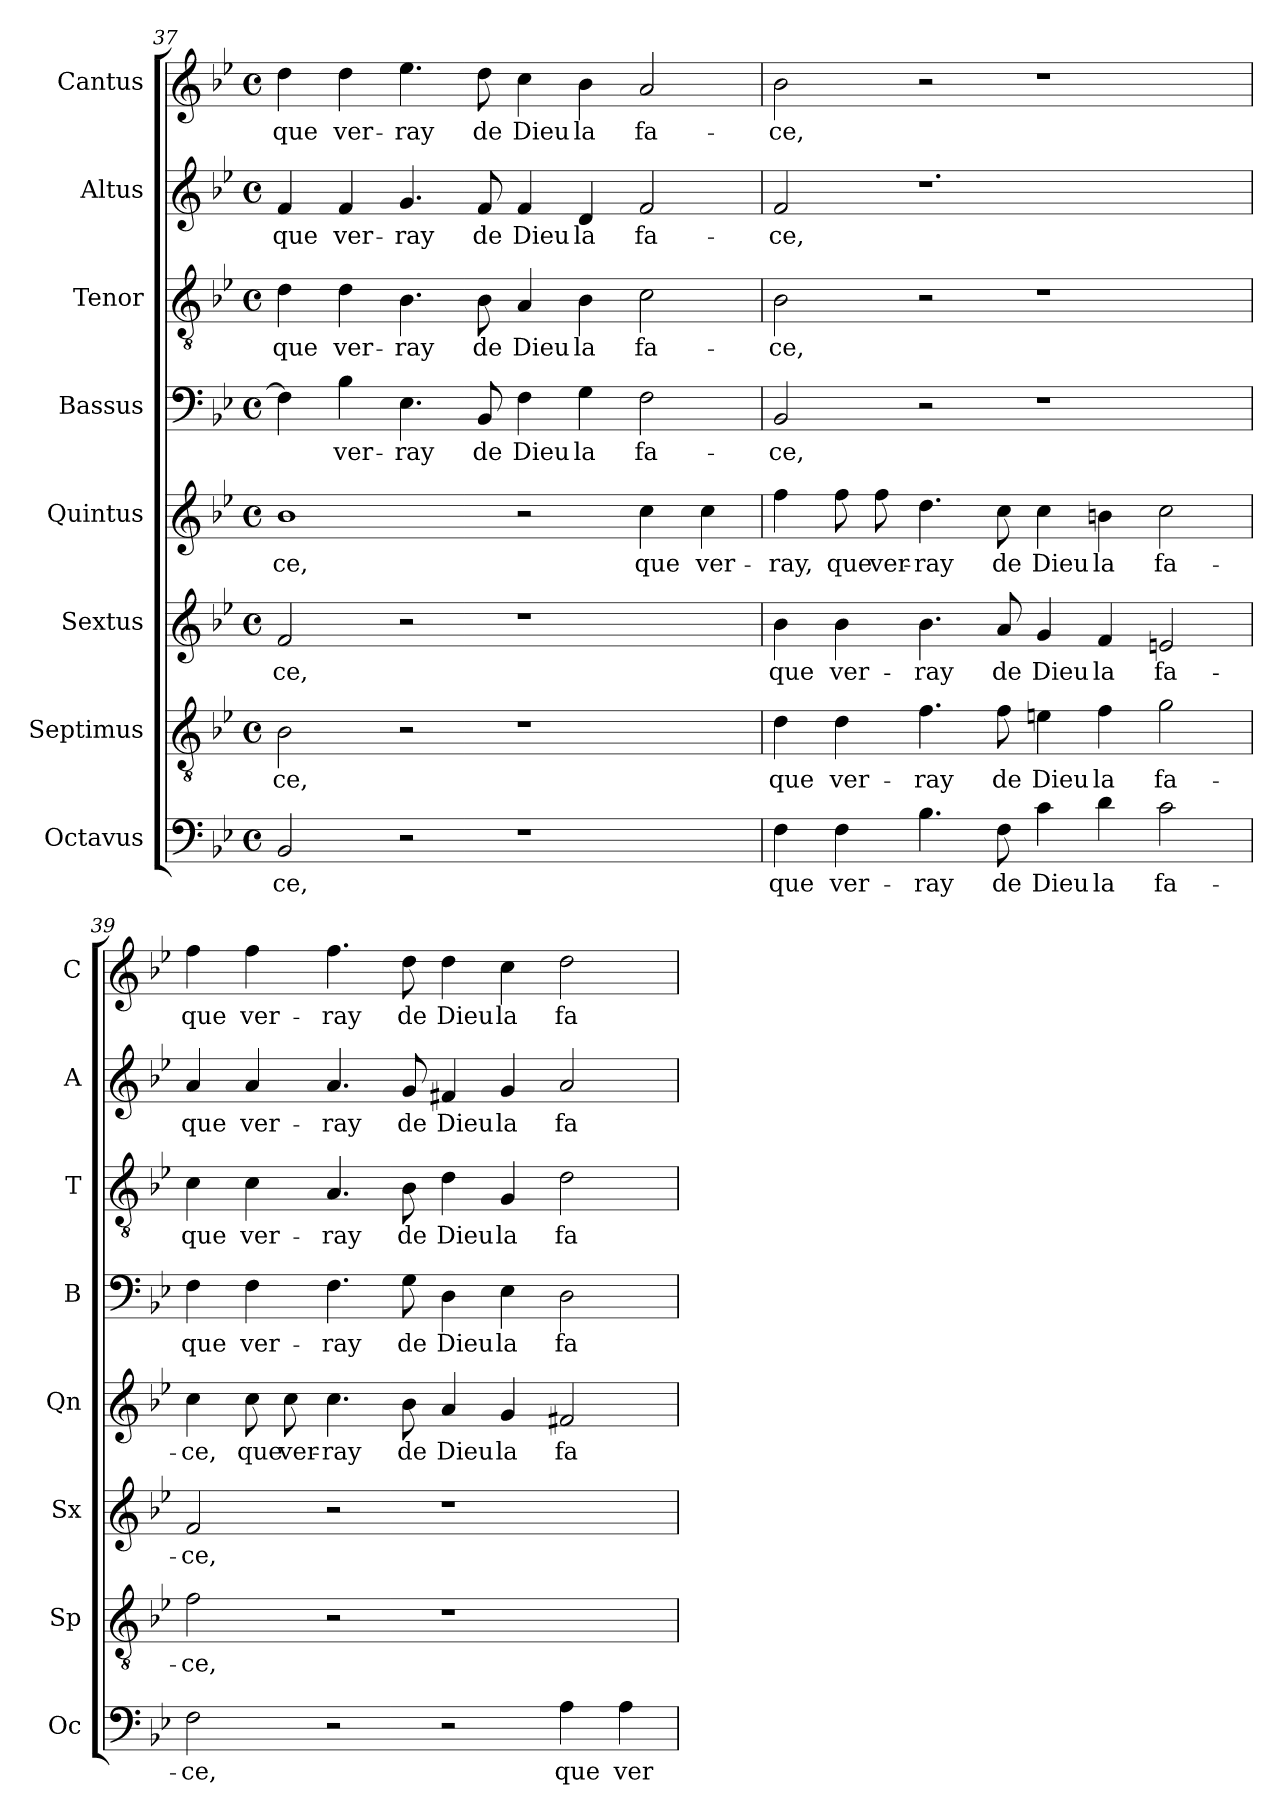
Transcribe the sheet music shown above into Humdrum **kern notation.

**kern	**text	**kern	**text	**kern	**text	**kern	**text	**kern	**text	**kern	**text	**kern	**text	**kern	**text
*part8	*part8	*part7	*part7	*part6	*part6	*part5	*part5	*part4	*part4	*part3	*part3	*part2	*part2	*part1	*part1
*staff8	*staff8	*staff7	*staff7	*staff6	*staff6	*staff5	*staff5	*staff4	*staff4	*staff3	*staff3	*staff2	*staff2	*staff1	*staff1
*I"Octavus	*	*I"Septimus	*	*I"Sextus	*	*I"Quintus	*	*I"Bassus	*	*I"Tenor	*	*I"Altus	*	*I"Cantus	*
*I'Oc	*	*I'Sp	*	*I'Sx	*	*I'Qn	*	*I'B	*	*I'T	*	*I'A	*	*I'C	*
*clefF4	*	*clefGv2	*	*clefG2	*	*clefG2	*	*clefF4	*	*clefGv2	*	*clefG2	*	*clefG2	*
*k[b-e-]	*	*k[b-e-]	*	*k[b-e-]	*	*k[b-e-]	*	*k[b-e-]	*	*k[b-e-]	*	*k[b-e-]	*	*k[b-e-]	*
*B-:	*	*B-:	*	*B-:	*	*B-:	*	*B-:	*	*B-:	*	*B-:	*	*B-:	*
*M4/4	*	*M4/4	*	*M4/4	*	*M4/4	*	*M4/4	*	*M4/4	*	*M4/4	*	*M4/4	*
*met(c)	*	*met(c)	*	*met(c)	*	*met(c)	*	*met(c)	*	*met(c)	*	*met(c)	*	*met(c)	*
=37	=37	=37	=37	=37	=37	=37	=37	=37	=37	=37	=37	=37	=37	=37	=37
!	!LO:LY:b	!	!LO:LY:b	!	!LO:LY:b	!	!LO:LY:b	!	!	!	!LO:LY:b	!	!LO:LY:b	!	!LO:LY:b
2BB-/	-ce,	2B-\	-ce,	2f/	-ce,	1b-	-ce,	4F\]	.	4d\	que	4f/	que	4dd\	que
!	!	!	!	!	!	!	!	!	!LO:LY:b	!	!LO:LY:b	!	!LO:LY:b	!	!LO:LY:b
.	.	.	.	.	.	.	.	4B-\	ver-	4d\	ver-	4f/	ver-	4dd\	ver-
!	!	!	!	!	!	!	!	!	!LO:LY:b	!	!LO:LY:b	!	!LO:LY:b	!	!LO:LY:b
2r	.	2r	.	2r	.	.	.	4.E-\	-ray	4.B-\	-ray	4.g/	-ray	4.ee-\	-ray
!	!	!	!	!	!	!	!	!	!LO:LY:b	!	!LO:LY:b	!	!LO:LY:b	!	!LO:LY:b
.	.	.	.	.	.	.	.	8BB-/	de	8B-\	de	8f/	de	8dd\	de
!	!	!	!	!	!	!	!	!	!LO:LY:b	!	!LO:LY:b	!	!LO:LY:b	!	!LO:LY:b
1r	.	1r	.	1r	.	2r	.	4F\	Dieu	4A/	Dieu	4f/	Dieu	4cc\	Dieu
!	!	!	!	!	!	!	!	!	!LO:LY:b	!	!LO:LY:b	!	!LO:LY:b	!	!LO:LY:b
.	.	.	.	.	.	.	.	4G\	la	4B-\	la	4d/	la	4b-\	la
!	!	!	!	!	!	!	!LO:LY:b	!	!LO:LY:b	!	!LO:LY:b	!	!LO:LY:b	!	!LO:LY:b
.	.	.	.	.	.	4cc\	que	2F\	fa-	2c\	fa-	2f/	fa-	2a/	fa-
!	!	!	!	!	!	!	!LO:LY:b	!	!	!	!	!	!	!	!
.	.	.	.	.	.	4cc\	ver-	.	.	.	.	.	.	.	.
!!LO:PB:g=z
=38	=38	=38	=38	=38	=38	=38	=38	=38	=38	=38	=38	=38	=38	=38	=38
!	!LO:LY:b	!	!LO:LY:b	!	!LO:LY:b	!	!LO:LY:b	!	!LO:LY:b	!	!LO:LY:b	!	!LO:LY:b	!	!LO:LY:b
4F\	que	4d\	que	4b-\	que	4ff\	-ray,	2BB-/	-ce,	2B-\	-ce,	2f/	-ce,	2b-\	-ce,
!	!LO:LY:b	!	!LO:LY:b	!	!LO:LY:b	!	!LO:LY:b	!	!	!	!	!	!	!	!
4F\	ver-	4d\	ver-	4b-\	ver-	8ff\	que	.	.	.	.	.	.	.	.
!	!	!	!	!	!	!	!LO:LY:b	!	!	!	!	!	!	!	!
.	.	.	.	.	.	8ff\	ver-	.	.	.	.	.	.	.	.
!	!LO:LY:b	!	!LO:LY:b	!	!LO:LY:b	!	!LO:LY:b	!	!	!	!	!	!	!	!
4.B-\	-ray	4.f\	-ray	4.b-\	-ray	4.dd\	-ray	2r	.	2r	.	1.r	.	2r	.
!	!LO:LY:b	!	!LO:LY:b	!	!LO:LY:b	!	!LO:LY:b	!	!	!	!	!	!	!	!
8F\	de	8f\	de	8a/	de	8cc\	de	.	.	.	.	.	.	.	.
!	!LO:LY:b	!	!LO:LY:b	!	!LO:LY:b	!	!LO:LY:b	!	!	!	!	!	!	!	!
4c\	Dieu	4en\	Dieu	4g/	Dieu	4cc\	Dieu	1r	.	1r	.	.	.	1r	.
!	!LO:LY:b	!	!LO:LY:b	!	!LO:LY:b	!	!LO:LY:b	!	!	!	!	!	!	!	!
4d\	la	4f\	la	4f/	la	4bn\	la	.	.	.	.	.	.	.	.
!	!LO:LY:b	!	!LO:LY:b	!	!LO:LY:b	!	!LO:LY:b	!	!	!	!	!	!	!	!
2c\	fa-	2g\	fa-	2en/	fa-	2cc\	fa-	.	.	.	.	.	.	.	.
=39	=39	=39	=39	=39	=39	=39	=39	=39	=39	=39	=39	=39	=39	=39	=39
!	!LO:LY:b	!	!LO:LY:b	!	!LO:LY:b	!	!LO:LY:b	!	!LO:LY:b	!	!LO:LY:b	!	!LO:LY:b	!	!LO:LY:b
2F\	-ce,	2f\	-ce,	2f/	-ce,	4cc\	-ce,	4F\	que	4c\	que	4a/	que	4ff\	que
!	!	!	!	!	!	!	!LO:LY:b	!	!LO:LY:b	!	!LO:LY:b	!	!LO:LY:b	!	!LO:LY:b
.	.	.	.	.	.	8cc\	que	4F\	ver-	4c\	ver-	4a/	ver-	4ff\	ver-
!	!	!	!	!	!	!	!LO:LY:b	!	!	!	!	!	!	!	!
.	.	.	.	.	.	8cc\	ver-	.	.	.	.	.	.	.	.
!	!	!	!	!	!	!	!LO:LY:b	!	!LO:LY:b	!	!LO:LY:b	!	!LO:LY:b	!	!LO:LY:b
2r	.	2r	.	2r	.	4.cc\	-ray	4.F\	-ray	4.A/	-ray	4.a/	-ray	4.ff\	-ray
!	!	!	!	!	!	!	!LO:LY:b	!	!LO:LY:b	!	!LO:LY:b	!	!LO:LY:b	!	!LO:LY:b
.	.	.	.	.	.	8b-\	de	8G\	de	8B-\	de	8g/	de	8dd\	de
!	!	!	!	!	!	!	!LO:LY:b	!	!LO:LY:b	!	!LO:LY:b	!	!LO:LY:b	!	!LO:LY:b
2r	.	1r	.	1r	.	4a/	Dieu	4D\	Dieu	4d\	Dieu	4f#X/	Dieu	4dd\	Dieu
!	!	!	!	!	!	!	!LO:LY:b	!	!LO:LY:b	!	!LO:LY:b	!	!LO:LY:b	!	!LO:LY:b
.	.	.	.	.	.	4g/	la	4E-\	la	4G/	la	4g/	la	4cc\	la
!	!LO:LY:b	!	!	!	!	!	!LO:LY:b	!	!LO:LY:b	!	!LO:LY:b	!	!LO:LY:b	!	!LO:LY:b
4A\	que	.	.	.	.	2f#X/	fa-	2D\	fa-	2d\	fa-	2a/	fa-	2dd\	fa-
!	!LO:LY:b	!	!	!	!	!	!	!	!	!	!	!	!	!	!
4A\	ver-	.	.	.	.	.	.	.	.	.	.	.	.	.	.
=	=	=	=	=	=	=	=	=	=	=	=	=	=	=	=
*-	*-	*-	*-	*-	*-	*-	*-	*-	*-	*-	*-	*-	*-	*-	*-
